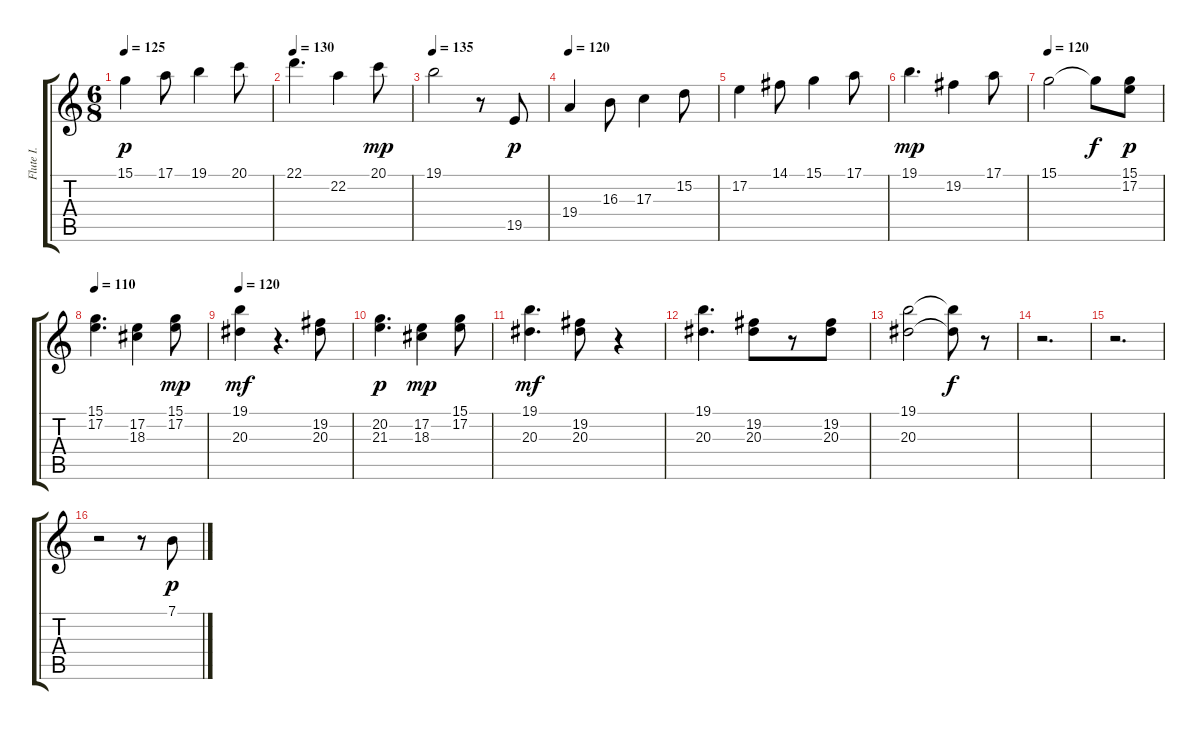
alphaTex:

\track ("Flute I." "Flute I.") {instrument flute}
\staff {score tabs}
\tuning (E4 B3 G3 D3 A2 E2) {hide}
\ts (6 8)
\tempo 125
\clef g2
\ks c
15.1.4{dy p} 17.1.8 19.1.4 20.1.8 |
\tempo 130
22.1.4{d} 22.2.4 20.1.8{dy mp} |
\tempo 135
19.1.2 r.8 19.5.8{dy p} |
\tempo 120
19.4.4 16.3.8 17.3.4 15.2.8 |
17.2.4 14.1.8 15.1.4 17.1.8 |
19.1.4{d dy mp} 19.2.4 17.1.8 |
\tempo 120
15.1.2 15.1{t}.8{dy f} (15.1 17.2).8{dy p} |
\tempo 110
(15.1 17.2).4{d} (17.2 18.3).4 (15.1 17.2).8{dy mp} |
\tempo 120
(19.1 20.3).4{dy mf} r.4{d} (19.2 20.3).8 |
(20.2 21.3).4{d dy p} (17.2 18.3).4{dy mp} (15.1 17.2).8 |
(19.1 20.3).4{d dy mf} (19.2 20.3).8 r.4 |
(19.1 20.3).4{d} (19.2 20.3).8 r.8 (19.2 20.3).8 |
(19.1 20.3).2 (19.1{t} 20.3{t}).8{dy f} r.8 |
r.2{d} |
r.2{d} |
r.2 r.8 7.1.8{dy p}
